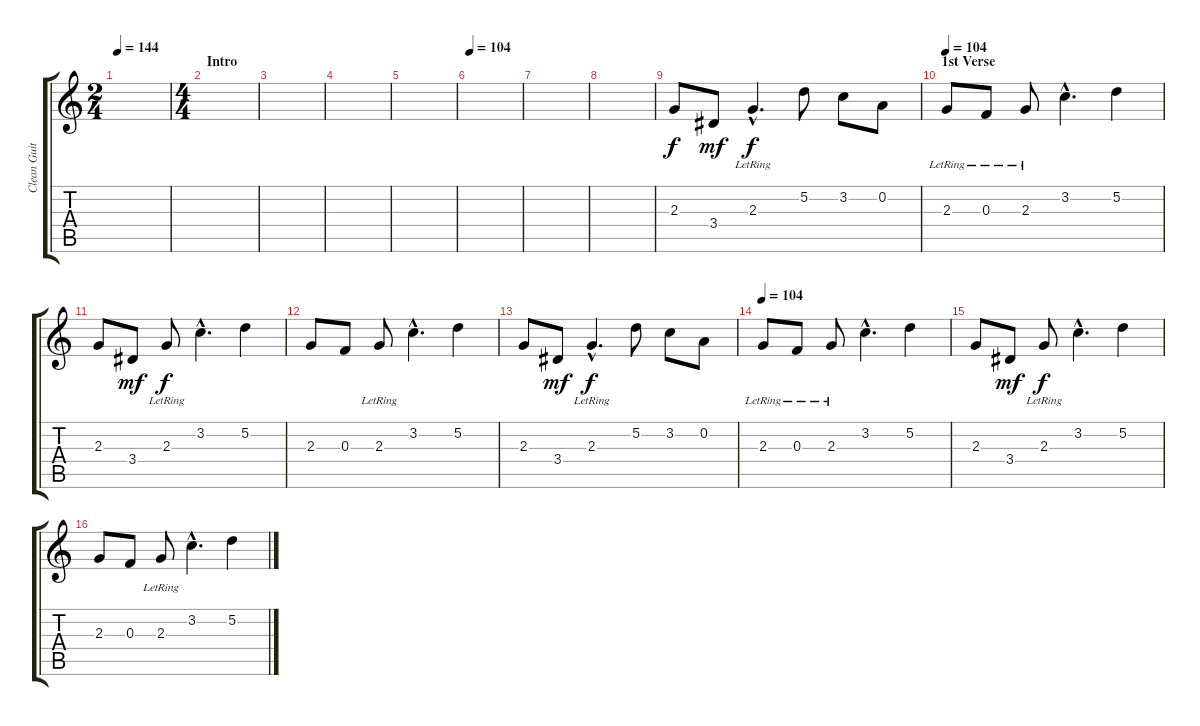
\track ("Clean Guitar 1" "Clean Guit") {instrument acousticguitarsteel}
\staff {score tabs}
\tuning (D4 A3 F3 C3 G2 D2) {hide}
\ts (2 4)
\tempo 144
\tempo 104
\tempo 144
\clef g2
\ks c
|
\ts (4 4)
\section ("" "Intro")
|
|
|
|
\tempo 104
|
|
|
2.3.8 3.4.8{dy mf} 2.3{hac lr}.4{d dy f} 5.2.8 3.2.8 0.2.8 |
\section ("" "1st Verse")
\tempo 104
2.3{lr}.8 0.3{lr}.8 2.3{lr}.8 3.2{hac}.4{d} 5.2.4 |
2.3.8 3.4.8{dy mf} 2.3{lr}.8{dy f} 3.2{hac}.4{d} 5.2.4 |
2.3.8 0.3.8 2.3{lr}.8 3.2{hac}.4{d} 5.2.4 |
2.3.8 3.4.8{dy mf} 2.3{hac lr}.4{d dy f} 5.2.8 3.2.8 0.2.8 |
\tempo 104
2.3{lr}.8 0.3{lr}.8 2.3{lr}.8 3.2{hac}.4{d} 5.2.4 |
2.3.8 3.4.8{dy mf} 2.3{lr}.8{dy f} 3.2{hac}.4{d} 5.2.4 |
2.3.8 0.3.8 2.3{lr}.8 3.2{hac}.4{d} 5.2.4
